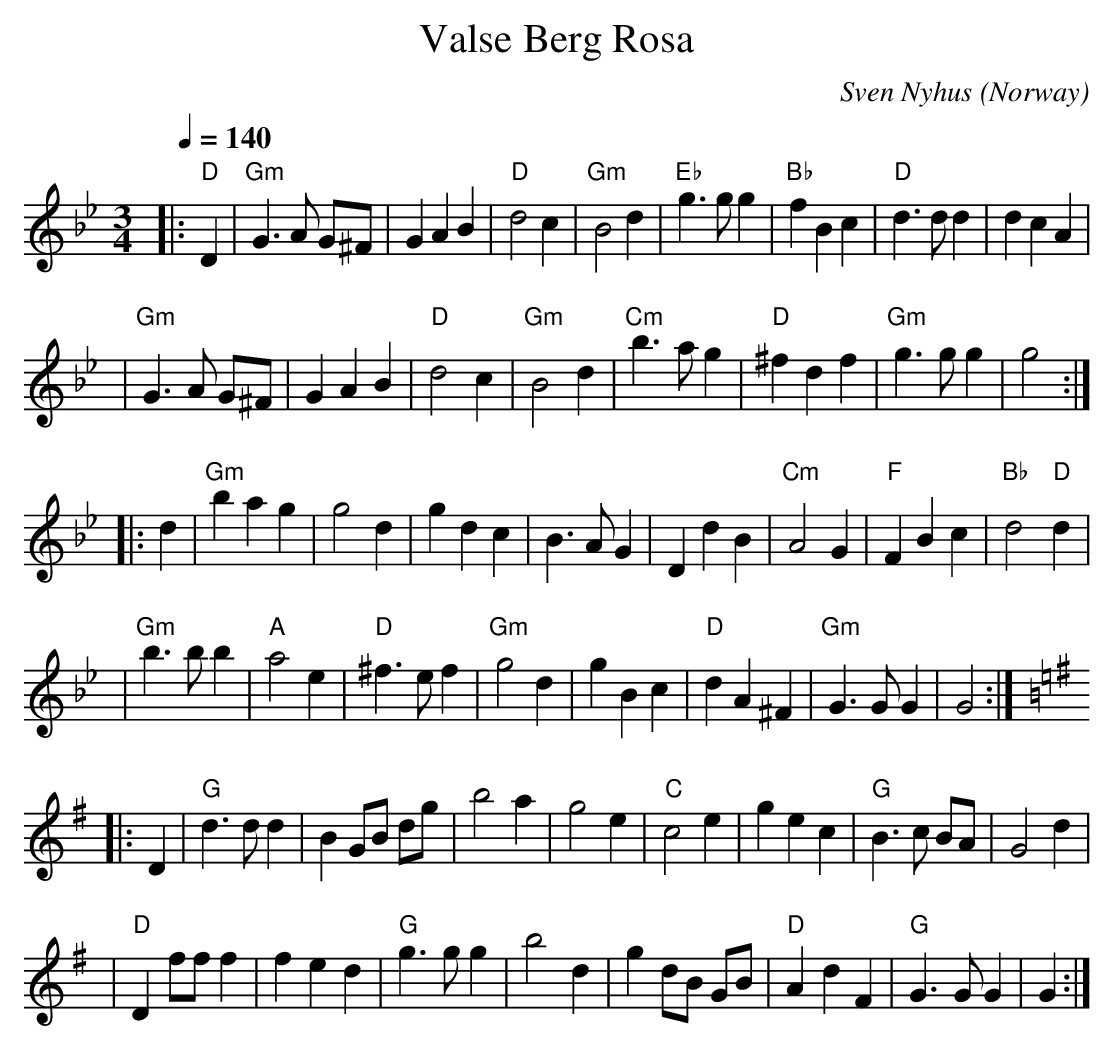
X:1
T:Valse Berg Rosa
C:Sven Nyhus (Norway)
M:3/4
L:1/4
Q:1/4=140
K:Gm
|: "D"D | "Gm"G>A G/^F/ | GAB | "D"d2c | "Gm"B2d | "Eb"g>gg | "Bb"fBc | "D"d>dd | dcA |
| "Gm"G>A G/^F/ | GAB | "D"d2c | "Gm"B2d | "Cm"b>ag | "D"^fdf | "Gm"g>gg | g2 :|
|: d | "Gm"bag | g2d | gdc | B>AG | DdB | "Cm"A2G | "F"FBc | "Bb"d2"D"d |
| "Gm"b>bb | "A"a2 e | "D"^f>e f | "Gm"g2d | gBc | "D"dA^F | "Gm"G>GG | G2 :|
K:G
|: D | "G"d>dd | B G/B/ d/g/ | b2a | g2e | "C"c2e | gec | "G"B>c B/A/ | G2d |
| "D"Df/f/f | fed | "G"g>gg | b2d | g d/B/ G/B/ | "D"AdF | "G"G>GG | G :|
